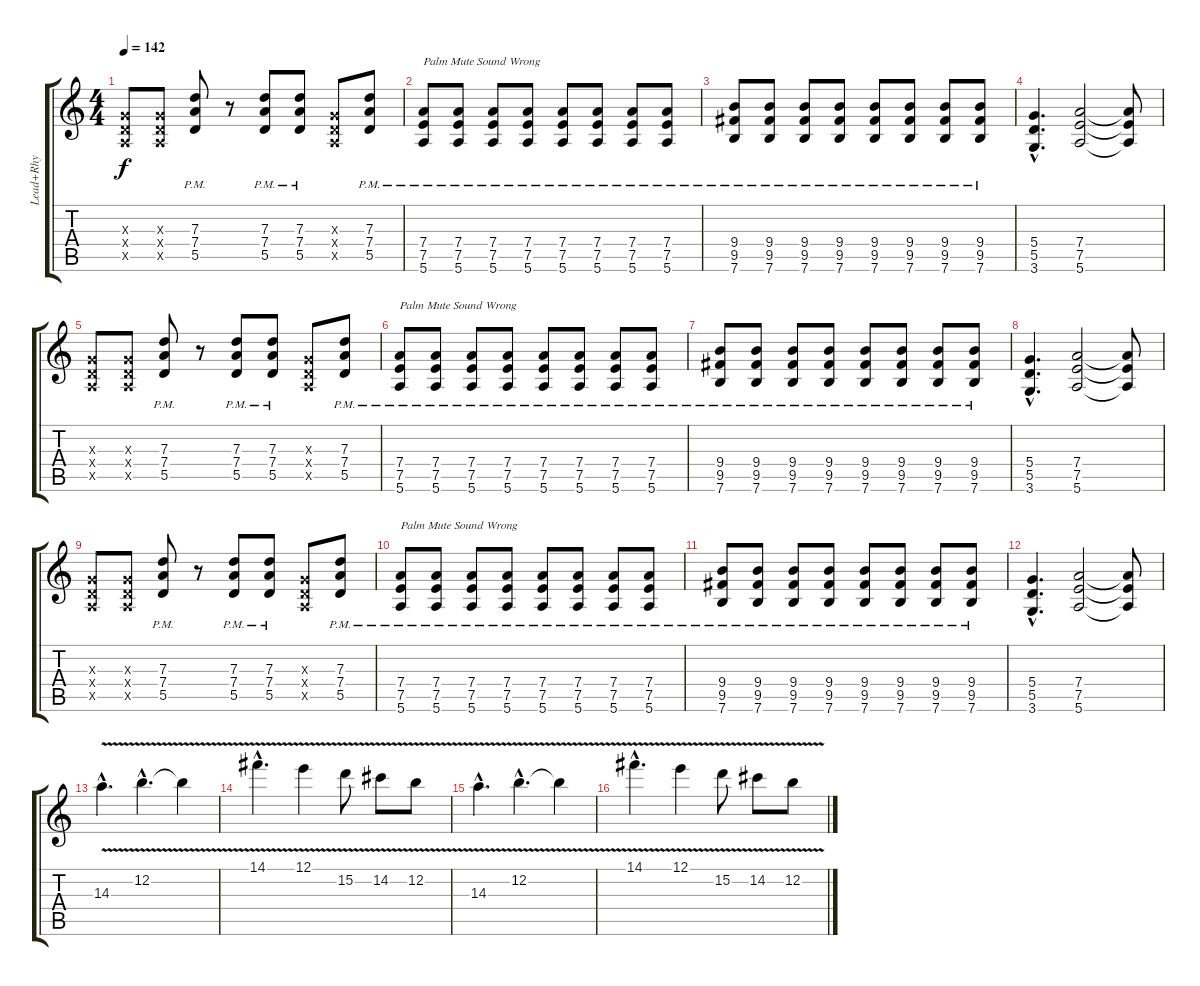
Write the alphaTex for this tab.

\track ("Lead+Rhy" "Lead+Rhy") {instrument distortionguitar}
\staff {score tabs}
\tuning (E4 B3 G3 D3 A2 E2) {hide}
\ts (4 4)
\tempo 142
\clef g2
\ks c
(0.3{x} 0.4{x} 0.5{x}).8{dy f} (0.3{x} 0.4{x} 0.5{x}).8 (7.3{pm} 7.4{pm} 5.5{pm}).8 r.8 (7.3{pm} 7.4{pm} 5.5{pm}).8 (7.3{pm} 7.4{pm} 5.5{pm}).8 (0.3{x} 0.4{x} 0.5{x}).8 (7.3{pm} 7.4{pm} 5.5{pm}).8 |
(7.4{pm} 7.5{pm} 5.6{pm}).8{txt "Palm Mute Sound Wrong"} (7.4{pm} 7.5{pm} 5.6{pm}).8 (7.4{pm} 7.5{pm} 5.6{pm}).8 (7.4{pm} 7.5{pm} 5.6{pm}).8 (7.4{pm} 7.5{pm} 5.6{pm}).8 (7.4{pm} 7.5{pm} 5.6{pm}).8 (7.4{pm} 7.5{pm} 5.6{pm}).8 (7.4{pm} 7.5{pm} 5.6{pm}).8 |
(9.4{pm} 9.5{pm} 7.6{pm}).8 (9.4{pm} 9.5{pm} 7.6{pm}).8 (9.4{pm} 9.5{pm} 7.6{pm}).8 (9.4{pm} 9.5{pm} 7.6{pm}).8 (9.4{pm} 9.5{pm} 7.6{pm}).8 (9.4{pm} 9.5{pm} 7.6{pm}).8 (9.4{pm} 9.5{pm} 7.6{pm}).8 (9.4{pm} 9.5{pm} 7.6{pm}).8 |
(5.4{hac} 5.5{hac} 3.6{hac}).4{d} (7.4 7.5 5.6).2 (7.4{t} 7.5{t} 5.6{t}).8 |
(0.3{x} 0.4{x} 0.5{x}).8 (0.3{x} 0.4{x} 0.5{x}).8 (7.3{pm} 7.4{pm} 5.5{pm}).8 r.8 (7.3{pm} 7.4{pm} 5.5{pm}).8 (7.3{pm} 7.4{pm} 5.5{pm}).8 (0.3{x} 0.4{x} 0.5{x}).8 (7.3{pm} 7.4{pm} 5.5{pm}).8 |
(7.4{pm} 7.5{pm} 5.6{pm}).8{txt "Palm Mute Sound Wrong"} (7.4{pm} 7.5{pm} 5.6{pm}).8 (7.4{pm} 7.5{pm} 5.6{pm}).8 (7.4{pm} 7.5{pm} 5.6{pm}).8 (7.4{pm} 7.5{pm} 5.6{pm}).8 (7.4{pm} 7.5{pm} 5.6{pm}).8 (7.4{pm} 7.5{pm} 5.6{pm}).8 (7.4{pm} 7.5{pm} 5.6{pm}).8 |
(9.4{pm} 9.5{pm} 7.6{pm}).8 (9.4{pm} 9.5{pm} 7.6{pm}).8 (9.4{pm} 9.5{pm} 7.6{pm}).8 (9.4{pm} 9.5{pm} 7.6{pm}).8 (9.4{pm} 9.5{pm} 7.6{pm}).8 (9.4{pm} 9.5{pm} 7.6{pm}).8 (9.4{pm} 9.5{pm} 7.6{pm}).8 (9.4{pm} 9.5{pm} 7.6{pm}).8 |
(5.4{hac} 5.5{hac} 3.6{hac}).4{d} (7.4 7.5 5.6).2 (7.4{t} 7.5{t} 5.6{t}).8 |
(0.3{x} 0.4{x} 0.5{x}).8 (0.3{x} 0.4{x} 0.5{x}).8 (7.3{pm} 7.4{pm} 5.5{pm}).8 r.8 (7.3{pm} 7.4{pm} 5.5{pm}).8 (7.3{pm} 7.4{pm} 5.5{pm}).8 (0.3{x} 0.4{x} 0.5{x}).8 (7.3{pm} 7.4{pm} 5.5{pm}).8 |
(7.4{pm} 7.5{pm} 5.6{pm}).8{txt "Palm Mute Sound Wrong"} (7.4{pm} 7.5{pm} 5.6{pm}).8 (7.4{pm} 7.5{pm} 5.6{pm}).8 (7.4{pm} 7.5{pm} 5.6{pm}).8 (7.4{pm} 7.5{pm} 5.6{pm}).8 (7.4{pm} 7.5{pm} 5.6{pm}).8 (7.4{pm} 7.5{pm} 5.6{pm}).8 (7.4{pm} 7.5{pm} 5.6{pm}).8 |
(9.4{pm} 9.5{pm} 7.6{pm}).8 (9.4{pm} 9.5{pm} 7.6{pm}).8 (9.4{pm} 9.5{pm} 7.6{pm}).8 (9.4{pm} 9.5{pm} 7.6{pm}).8 (9.4{pm} 9.5{pm} 7.6{pm}).8 (9.4{pm} 9.5{pm} 7.6{pm}).8 (9.4{pm} 9.5{pm} 7.6{pm}).8 (9.4{pm} 9.5{pm} 7.6{pm}).8 |
(5.4{hac} 5.5{hac} 3.6{hac}).4{d} (7.4 7.5 5.6).2 (7.4{t} 7.5{t} 5.6{t}).8 |
14.3{v hac}.4{d volume 16 instrument distortionguitar} 12.2{v hac}.4{d} 12.2{t}.4 |
14.1{v hac}.4{d} 12.1{v}.4 15.2{v}.8 14.2{v}.8 12.2{v}.8 |
14.3{v hac}.4{d} 12.2{v hac}.4{d} 12.2{t}.4 |
14.1{v hac}.4{d} 12.1{v}.4 15.2{v}.8 14.2{v}.8 12.2{v}.8
